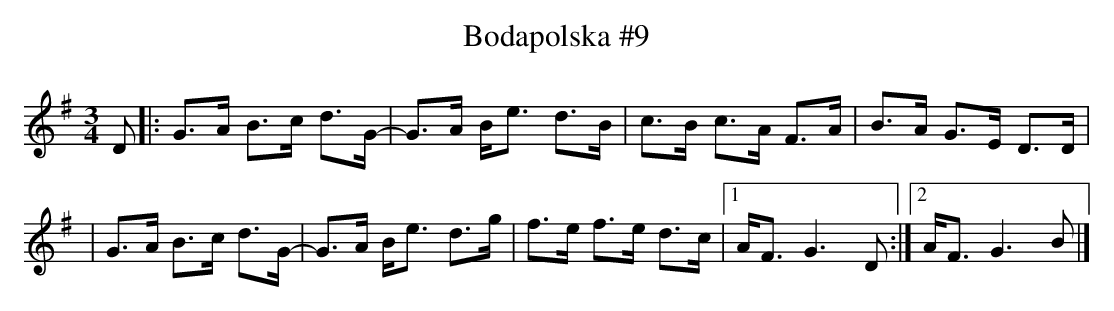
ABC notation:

X:1
T:Bodapolska #9
M:3/4
L:1/8
K:G
D \
|: G>A B>c d>G- \
| G>A B<e d>B \
| c>B c>A F>A \
| B>A G>E D>D |
| G>A B>c d>G- \
| G>A B<e d>g \
| f>e f>e d>c \
|[1 A<F G3 D \
:|[2 A<F G3 B |]
